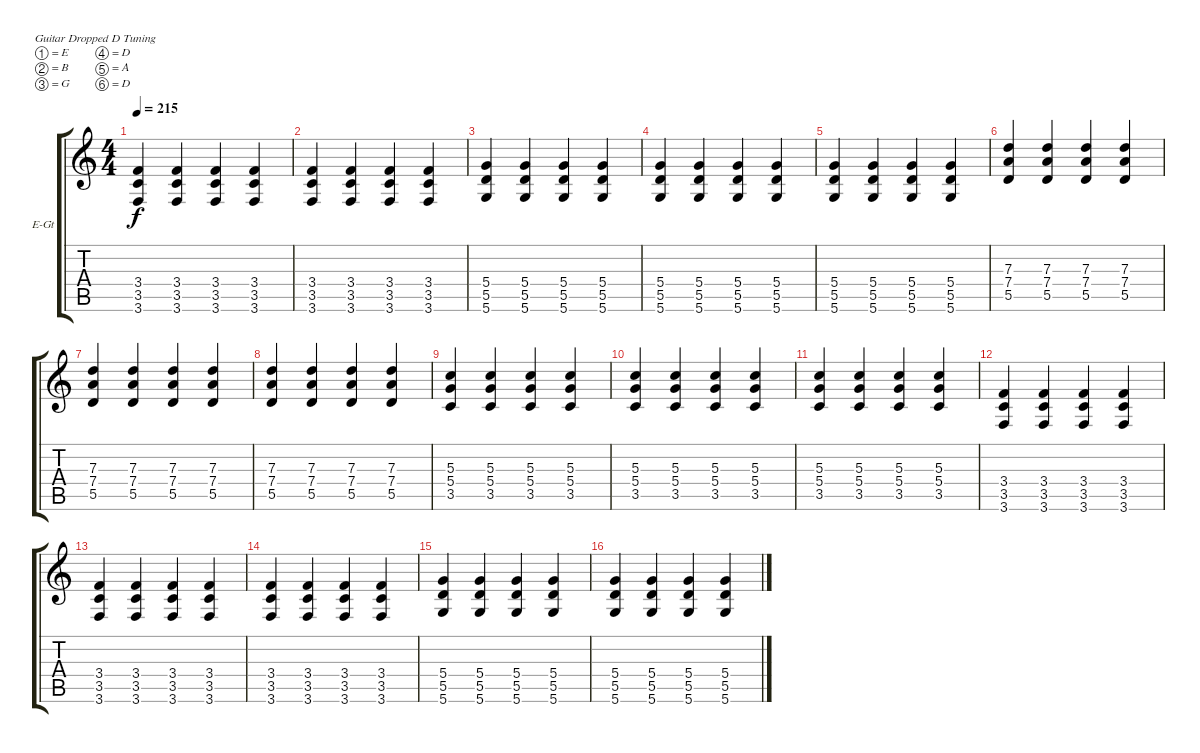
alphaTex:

\bracketExtendMode groupsimilarinstruments
\firstSystemTrackNameOrientation horizontal
\otherSystemsTrackNameOrientation horizontal
\track ("Overdriven-guitar (Richard)" "E-Gt") {instrument overdrivenguitar}
\staff {score tabs}
\tuning (E4 B3 G3 D3 A2 D2)
\ts (4 4)
\tempo 215
\clef g2
\ks c
(3.4 3.5 3.6).4{dy f} (3.4 3.5 3.6).4 (3.4 3.5 3.6).4 (3.4 3.5 3.6).4 |
(3.4 3.5 3.6).4 (3.4 3.5 3.6).4 (3.4 3.5 3.6).4 (3.4 3.5 3.6).4 |
(5.4 5.6 5.5).4 (5.4 5.6 5.5).4 (5.4 5.6 5.5).4 (5.4 5.6 5.5).4 |
(5.4 5.6 5.5).4 (5.4 5.6 5.5).4 (5.4 5.6 5.5).4 (5.4 5.6 5.5).4 |
(5.4 5.6 5.5).4 (5.4 5.6 5.5).4 (5.4 5.6 5.5).4 (5.4 5.6 5.5).4 |
(7.3 7.4 5.5).4 (7.3 7.4 5.5).4 (7.3 7.4 5.5).4 (7.3 7.4 5.5).4 |
(7.3 7.4 5.5).4 (7.3 7.4 5.5).4 (7.3 7.4 5.5).4 (7.3 7.4 5.5).4 |
(7.3 7.4 5.5).4 (7.3 7.4 5.5).4 (7.3 7.4 5.5).4 (7.3 7.4 5.5).4 |
(5.3 3.5 5.4).4 (5.3 3.5 5.4).4 (5.3 3.5 5.4).4 (5.3 3.5 5.4).4 |
(5.3 3.5 5.4).4 (5.3 3.5 5.4).4 (5.3 3.5 5.4).4 (5.3 3.5 5.4).4 |
(5.3 3.5 5.4).4 (5.3 3.5 5.4).4 (5.3 3.5 5.4).4 (5.3 3.5 5.4).4 |
(3.4 3.5 3.6).4 (3.4 3.5 3.6).4 (3.4 3.5 3.6).4 (3.4 3.5 3.6).4 |
(3.4 3.5 3.6).4 (3.4 3.5 3.6).4 (3.4 3.5 3.6).4 (3.4 3.5 3.6).4 |
(3.4 3.5 3.6).4 (3.4 3.5 3.6).4 (3.4 3.5 3.6).4 (3.4 3.5 3.6).4 |
(5.4 5.6 5.5).4 (5.4 5.6 5.5).4 (5.4 5.6 5.5).4 (5.4 5.6 5.5).4 |
(5.4 5.6 5.5).4 (5.4 5.6 5.5).4 (5.4 5.6 5.5).4 (5.4 5.6 5.5).4
